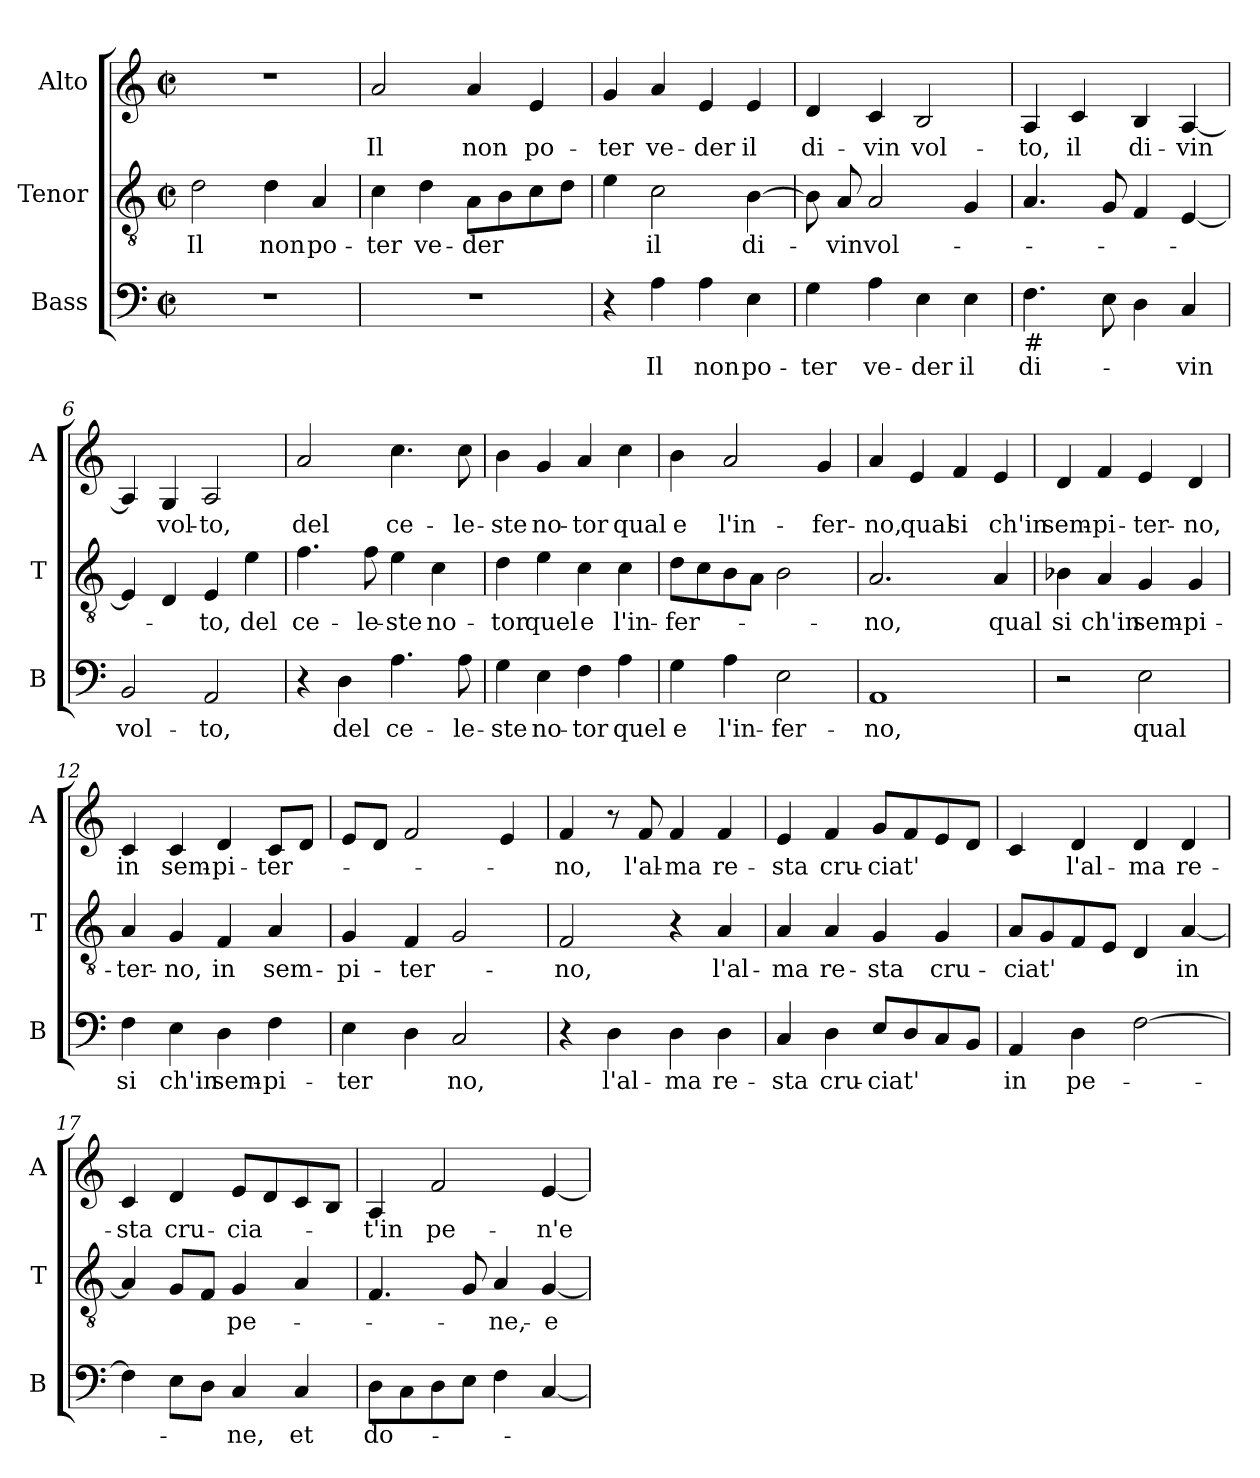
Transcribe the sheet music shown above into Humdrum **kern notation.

**kern	**text	**kern	**text	**kern	**text
*part3	*part3	*part2	*part2	*part1	*part1
*staff3	*staff3	*staff2	*staff2	*staff1	*staff1
*I"Bass	*	*I"Tenor	*	*I"Alto	*
*I'B	*	*I'T	*	*I'A	*
*clefF4	*	*clefGv2	*	*clefG2	*
*k[]	*	*k[]	*	*k[]	*
*C:	*	*C:	*	*C:	*
*M2/2	*	*M2/2	*	*M2/2	*
*met(c|)	*	*met(c|)	*	*met(c|)	*
=1	=1	=1	=1	=1	=1
!	!	!	!LO:LY:b	!	!
1r	.	2d\	Il	1r	.
!	!	!	!LO:LY:b	!	!
.	.	4d\	non	.	.
!	!	!	!LO:LY:b	!	!
.	.	4A/	po-	.	.
=2	=2	=2	=2	=2	=2
!	!	!	!LO:LY:b	!	!LO:LY:b
1r	.	4c\	-ter	2a/	Il
!	!	!	!LO:LY:b	!	!
.	.	4d\	ve-	.	.
!	!	!	!LO:LY:b	!	!LO:LY:b
.	.	8A\L	-der	4a/	non
.	.	8B\	.	.	.
!	!	!	!	!	!LO:LY:b
.	.	8c\	.	4e/	po-
.	.	8d\J	.	.	.
=3	=3	=3	=3	=3	=3
!	!	!	!	!	!LO:LY:b
4r	.	4e\	.	4g/	-ter
!	!LO:LY:b	!	!LO:LY:b	!	!LO:LY:b
4A\	Il	2c\	il	4a/	ve-
!	!LO:LY:b	!	!	!	!LO:LY:b
4A\	non	.	.	4e/	-der
!	!LO:LY:b	!	!LO:LY:b	!	!LO:LY:b
4E\	po-	[4B\	di-	4e/	il
=4	=4	=4	=4	=4	=4
!	!LO:LY:b	!	!	!	!LO:LY:b
4G\	-ter	8B\]	.	4d/	di-
!	!	!	!LO:LY:b	!	!
.	.	8A/	-vin	.	.
!	!LO:LY:b	!	!LO:LY:b	!	!LO:LY:b
4A\	ve-	2A/	vol-	4c/	-vin
!	!LO:LY:b	!	!	!	!LO:LY:b
4E\	-der	.	.	2B/	vol-
!	!LO:LY:b	!	!	!	!
4E\	il	4G/	.	.	.
=5	=5	=5	=5	=5	=5
!LO:TX:b:t=#	!	!	!	!	!
!	!LO:LY:b	!	!	!	!LO:LY:b
4.F\	di-	4.A/	.	4A/	-to,
!	!	!	!	!	!LO:LY:b
.	.	.	.	4c/	il
8E\	.	8G/	.	.	.
!	!	!	!	!	!LO:LY:b
4D\	.	4F/	.	4B/	di-
!	!LO:LY:b	!	!	!	!LO:LY:b
4C/	-vin	[4E/	.	[4A/	-vin
!!LO:LB:g=z
=6	=6	=6	=6	=6	=6
!	!LO:LY:b	!	!	!	!
2BB/	vol-	4E/]	.	4A/]	.
!	!	!	!	!	!LO:LY:b
.	.	4D/	.	4G/	vol-
!	!LO:LY:b	!	!LO:LY:b	!	!LO:LY:b
2AA/	-to,	4E/	-to,	2A/	-to,
!	!	!	!LO:LY:b	!	!
.	.	4e\	del	.	.
=7	=7	=7	=7	=7	=7
!	!	!	!LO:LY:b	!	!LO:LY:b
4r	.	4.f\	ce-	2a/	del
!	!LO:LY:b	!	!	!	!
4D\	del	.	.	.	.
!	!	!	!LO:LY:b	!	!
.	.	8f\	-le-	.	.
!	!LO:LY:b	!	!LO:LY:b	!	!LO:LY:b
4.A\	ce-	4e\	-ste	4.cc\	ce-
!	!	!	!LO:LY:b	!	!
.	.	4c\	no-	.	.
!	!LO:LY:b	!	!	!	!LO:LY:b
8A\	-le-	.	.	8cc\	-le-
=8	=8	=8	=8	=8	=8
!	!LO:LY:b	!	!LO:LY:b	!	!LO:LY:b
4G\	-ste	4d\	-tor	4b\	-ste
!	!LO:LY:b	!	!LO:LY:b	!	!LO:LY:b
4E\	no-	4e\	quel	4g/	no-
!	!LO:LY:b	!	!LO:LY:b	!	!LO:LY:b
4F\	-tor	4c\	e	4a/	-tor
!	!LO:LY:b	!	!LO:LY:b	!	!LO:LY:b
4A\	quel	4c\	l'in-	4cc\	qual
=9	=9	=9	=9	=9	=9
!	!LO:LY:b	!	!LO:LY:b	!	!LO:LY:b
4G\	e	8d\L	-fer-	4b\	e
.	.	8c\	.	.	.
!	!LO:LY:b	!	!	!	!LO:LY:b
4A\	l'in-	8B\	.	2a/	l'in-
.	.	8A\J	.	.	.
!	!LO:LY:b	!	!	!	!
2E\	-fer-	2B\	.	.	.
!	!	!	!	!	!LO:LY:b
.	.	.	.	4g/	-fer-
=10	=10	=10	=10	=10	=10
!	!LO:LY:b	!	!LO:LY:b	!	!LO:LY:b
1AA	-no,	2.A/	-no,	4a/	-no,
!	!	!	!	!	!LO:LY:b
.	.	.	.	4e/	qual
!	!	!	!	!	!LO:LY:b
.	.	.	.	4f/	si
!	!	!	!LO:LY:b	!	!LO:LY:b
.	.	4A/	qual	4e/	ch'in
!!LO:LB:g=z
=11	=11	=11	=11	=11	=11
!	!	!	!LO:LY:b	!	!LO:LY:b
2r	.	4B-X\	si	4d/	sem-
!	!	!	!LO:LY:b	!	!LO:LY:b
.	.	4A/	ch'in	4f/	-pi-
!	!LO:LY:b	!	!LO:LY:b	!	!LO:LY:b
2E\	qual	4G/	sem-	4e/	-ter-
!	!	!	!LO:LY:b	!	!LO:LY:b
.	.	4G/	-pi-	4d/	-no,
=12	=12	=12	=12	=12	=12
!	!LO:LY:b	!	!LO:LY:b	!	!LO:LY:b
4F\	si	4A/	-ter-	4c/	in
!	!LO:LY:b	!	!LO:LY:b	!	!LO:LY:b
4E\	ch'in	4G/	-no,	4c/	sem-
!	!LO:LY:b	!	!LO:LY:b	!	!LO:LY:b
4D\	sem-	4F/	in	4d/	-pi-
!	!LO:LY:b	!	!LO:LY:b	!	!LO:LY:b
4F\	-pi-	4A/	sem-	8c/L	-ter-
.	.	.	.	8d/J	.
=13	=13	=13	=13	=13	=13
!	!LO:LY:b	!	!LO:LY:b	!	!
4E\	-ter	4G/	-pi-	8e/L	.
.	.	.	.	8d/J	.
!	!	!	!LO:LY:b	!	!
4D\	.	4F/	-ter-	2f/	.
!	!LO:LY:b	!	!	!	!
2C/	no,	2G/	.	.	.
.	.	.	.	4e/	.
=14	=14	=14	=14	=14	=14
!	!	!	!LO:LY:b	!	!LO:LY:b
4r	.	2F/	-no,	4f/	-no,
!	!LO:LY:b	!	!	!	!
4D\	l'al-	.	.	8r	.
!	!	!	!	!	!LO:LY:b
.	.	.	.	8f/	l'al-
!	!LO:LY:b	!	!	!	!LO:LY:b
4D\	-ma	4r	.	4f/	-ma
!	!LO:LY:b	!	!LO:LY:b	!	!LO:LY:b
4D\	re-	4A/	l'al-	4f/	re-
=15	=15	=15	=15	=15	=15
!	!LO:LY:b	!	!LO:LY:b	!	!LO:LY:b
4C/	-sta	4A/	-ma	4e/	-sta
!	!LO:LY:b	!	!LO:LY:b	!	!LO:LY:b
4D\	cru-	4A/	re-	4f/	cru-
!	!LO:LY:b	!	!LO:LY:b	!	!LO:LY:b
8E/L	-ciat'	4G/	-sta	8g/L	-ciat'
8D/	.	.	.	8f/	.
!	!	!	!LO:LY:b	!	!
8C/	.	4G/	cru-	8e/	.
8BB/J	.	.	.	8d/J	.
!!LO:PB:g=z
=16	=16	=16	=16	=16	=16
!	!LO:LY:b	!	!LO:LY:b	!	!
4AA/	in	8A/L	-ciat'	4c/	.
.	.	8G/	.	.	.
!	!LO:LY:b	!	!	!	!LO:LY:b
4D\	pe-	8F/	.	4d/	l'al-
.	.	8E/J	.	.	.
!	!	!	!	!	!LO:LY:b
[2F\	.	4D/	.	4d/	-ma
!	!	!	!LO:LY:b	!	!LO:LY:b
.	.	[4A/	in	4d/	re-
=17	=17	=17	=17	=17	=17
!	!	!	!	!	!LO:LY:b
4F\]	.	4A/]	.	4c/	-sta
!	!	!	!	!	!LO:LY:b
8E\L	.	8G/L	.	4d/	cru-
8D\J	.	8F/J	.	.	.
!	!LO:LY:b	!	!LO:LY:b	!	!LO:LY:b
4C/	-ne,	4G/	pe-	8e/L	-cia-
.	.	.	.	8d/	.
!	!LO:LY:b	!	!	!	!
4C/	et	4A/	.	8c/	.
.	.	.	.	8B/J	.
=18	=18	=18	=18	=18	=18
!	!LO:LY:b	!	!	!	!LO:LY:b
8D\L	do-	4.F/	.	4A/	-t'in
8C\	.	.	.	.	.
!	!	!	!	!	!LO:LY:b
8D\	.	.	.	2f/	pe-
8E\J	.	8G/	.	.	.
!	!	!	!LO:LY:b	!	!
4F\	.	4A/	-ne,-	.	.
!	!	!	!LO:LY:b	!	!LO:LY:b
[4C/	.	[4G/	-e	[4e/	-n'e
=	=	=	=	=	=
*-	*-	*-	*-	*-	*-
